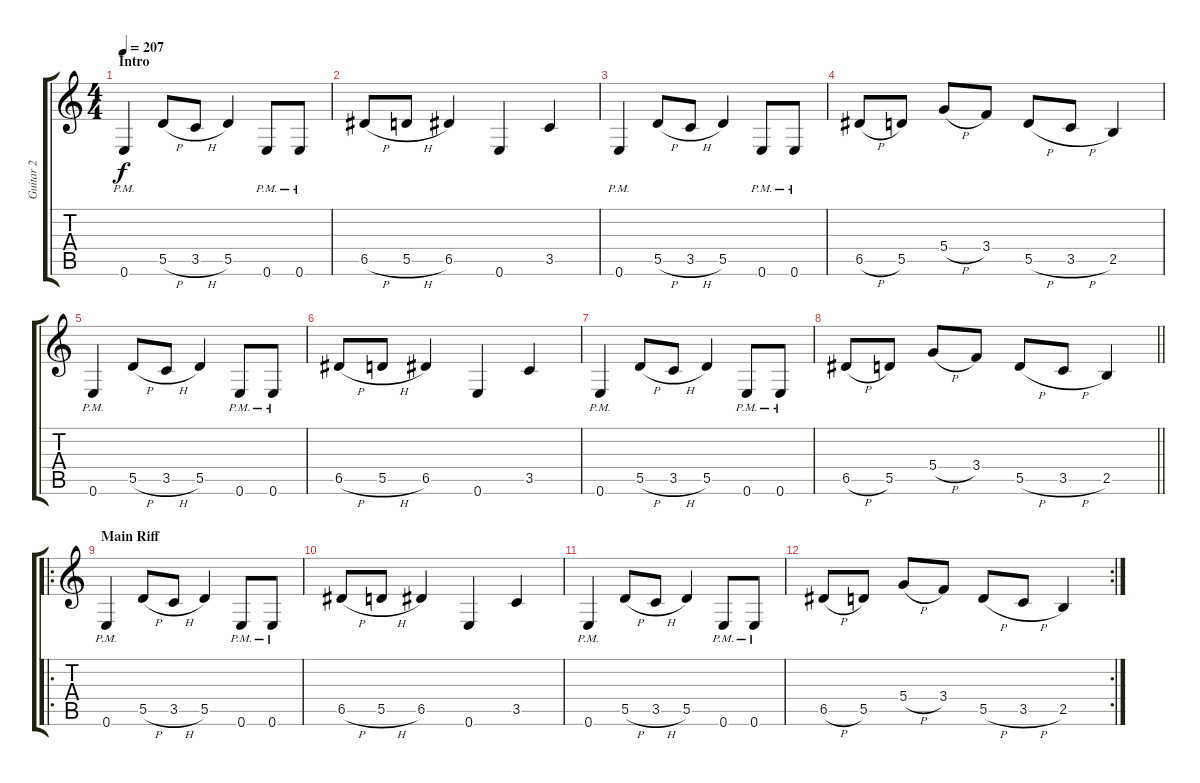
\track ("Guitar 2" "Guitar 2") {instrument distortionguitar}
\staff {score tabs}
\tuning (E4 B3 G3 D3 A2 E2) {hide}
\ts (4 4)
\section ("" "Intro")
\tempo 207
\clef g2
\ks c
0.6{pm}.4{dy f} 5.5{h}.8 3.5{h}.8 5.5.4 0.6{pm}.8 0.6{pm}.8 |
6.5{h}.8 5.5{h}.8 6.5.4 0.6.4 3.5.4 |
0.6{pm}.4 5.5{h}.8 3.5{h}.8 5.5.4 0.6{pm}.8 0.6{pm}.8 |
6.5{h}.8 5.5.8 5.4{h}.8 3.4.8 5.5{h}.8 3.5{h}.8 2.5.4 |
0.6{pm}.4 5.5{h}.8 3.5{h}.8 5.5.4 0.6{pm}.8 0.6{pm}.8 |
6.5{h}.8 5.5{h}.8 6.5.4 0.6.4 3.5.4 |
0.6{pm}.4 5.5{h}.8 3.5{h}.8 5.5.4 0.6{pm}.8 0.6{pm}.8 |
\barLineRight lightlight
6.5{h}.8 5.5.8 5.4{h}.8 3.4.8 5.5{h}.8 3.5{h}.8 2.5.4 |
\ro
\section ("" "Main Riff")
0.6{pm}.4 5.5{h}.8 3.5{h}.8 5.5.4 0.6{pm}.8 0.6{pm}.8 |
6.5{h}.8 5.5{h}.8 6.5.4 0.6.4 3.5.4 |
0.6{pm}.4 5.5{h}.8 3.5{h}.8 5.5.4 0.6{pm}.8 0.6{pm}.8 |
\rc 2
6.5{h}.8 5.5.8 5.4{h}.8 3.4.8 5.5{h}.8 3.5{h}.8 2.5.4
